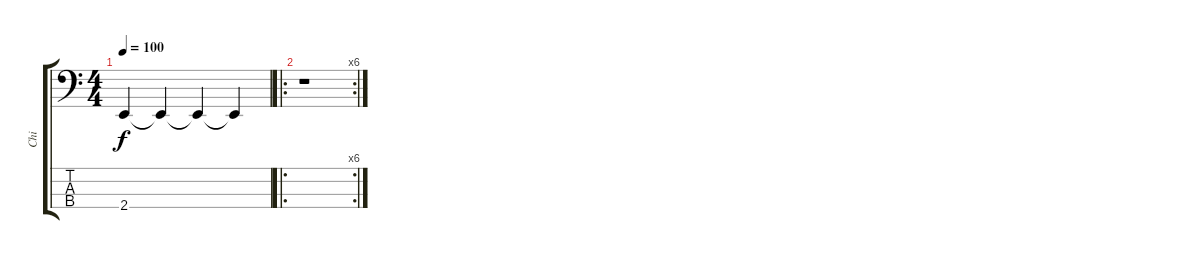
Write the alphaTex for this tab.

\track ("Chi" "Chi") {instrument electricbassfinger}
\staff {score tabs}
\tuning (G2 D2 A1 D1) {hide}
\ts (4 4)
\tempo 100
\clef f4
\ks c
2.4{t}.4{dy f} 2.4{t}.4 2.4{t}.4 2.4{t}.4 |
\ro
\rc 6
r.1
